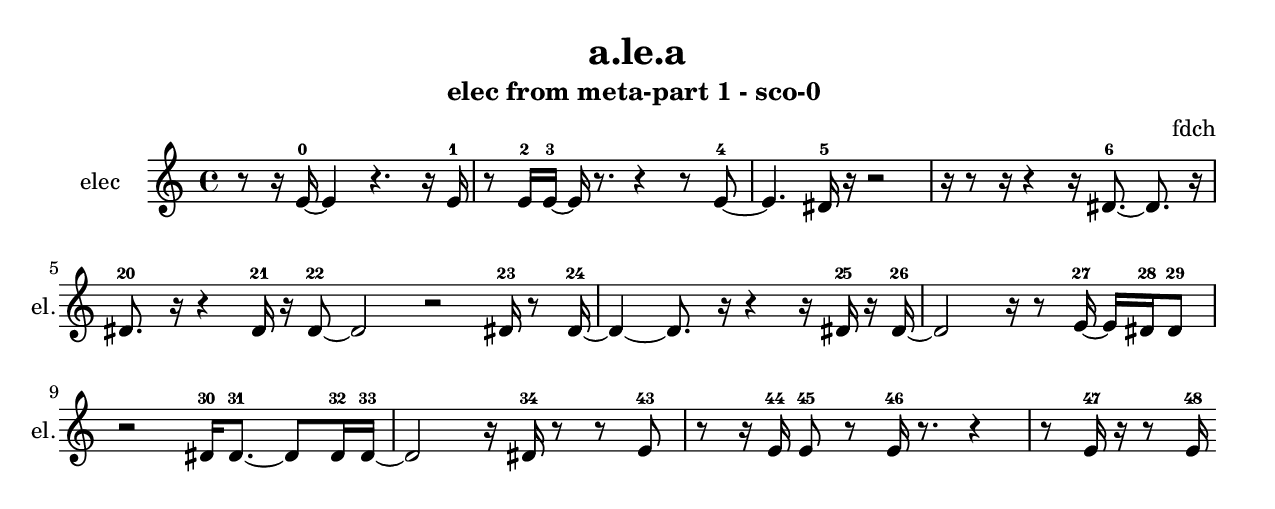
\version "2.19.56" 

elec_one_part = \relative c' {

  \time 4/4

  \clef treble 
  % ________________________________________bar 1 :
  r8  r16  e16~-0 
  e4 
  r4. 
  r16  e16-1  |
  % ________________________________________bar 2 :
  r8  e16-2  e16~-3 
  e16  r8. 
  r4 
  r8  e8~-4  |
  % ________________________________________bar 3 :
  e4. 
  dis16-5  r16 
  r2  |
  % ________________________________________bar 4 :
  r16  r8  r16 
  r4 
  r16  dis8.~-6 
  dis8.  r16  |
  % ________________________________________bar 5 :
  dis8.-20  r16 
  r4 
  dis16-21  r16  dis8~-22  |
  % ________________________________________bar 2 :
  dis2 
  r2  |
  % ________________________________________bar 3 :
  dis16-23  r8  dis16~-24 
  dis4~ 
  dis8.  r16 
  r4  |
  % ________________________________________bar 4 :
  r16  dis16-25  r16  dis16~-26 
  dis2~ 
  r16  r8  e16~-27  |
  % ________________________________________bar 5 :
  e16  dis16-28  dis8-29 
  r2 
  dis16-30  dis8.~-31  |
  % ________________________________________bar 6 :
  dis8  dis16-32  dis16~-33 
  dis2~ 
  r16  dis16-34  r8  |
  % ________________________________________bar 7 :
  r8  e8-43 
  r8  r16  e16-44 
  e8-45  r8  |
  % ________________________________________bar 2 :
  e16-46  r8. 
  r4 
  r8  e16-47  r16 
  r8  e16-48 
}



\header {
  title = "a.le.a"
  subtitle = "elec from meta-part 1 - sco-0 "
  composer = "fdch"
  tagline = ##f
}
\paper {
  max-systems-per-page = #8
}
\score {
  <<
    \set Score.skipBars = ##t
    \new Staff \with { 
      instrumentName = "elec" 
      shortInstrumentName = "el."} 
    {
      <<
        \new Voice {
          \elec_one_part
        }
      >>
    }
  >>
  \layout {
    \mergeDifferentlyHeadedOn
    \mergeDifferentlyDottedOn
    #(set-default-paper-size "letter")
  }
}
